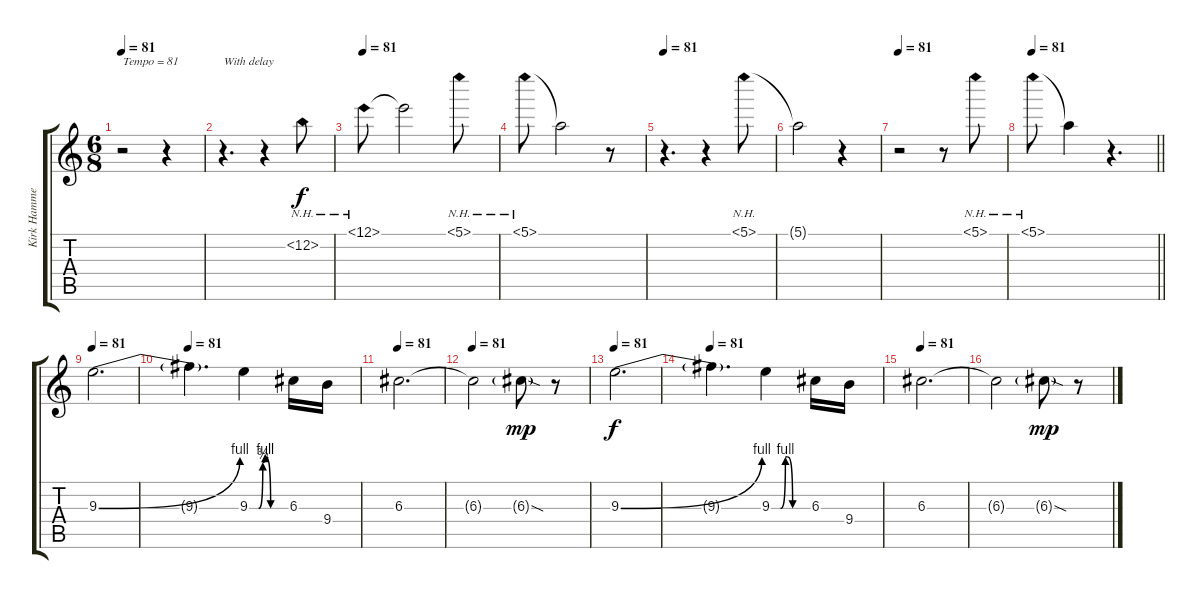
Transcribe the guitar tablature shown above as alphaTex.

\track ("Kirk Hammet" "Kirk Hamme") {instrument distortionguitar}
\staff {score tabs}
\tuning (E4 B3 G3 D3 A2 E2) {hide}
\ts (6 8)
\tempo 81
\clef g2
\ks c
r.2{txt "Tempo = 81" dy f} r.4 |
r.4{d txt "With delay" volume 12} r.4 12.2{nh}.8{volume 12 instrument electricguitarclean} |
\tempo 81
12.1{nh}.8{volume 12 instrument electricguitarclean} 12.1{t}.2 5.1{nh}.8{volume 10 instrument electricguitarclean} |
5.1{nh}.8{volume 8 instrument electricguitarclean} 5.1{t}.2 r.8 |
\tempo 81
r.4{d} r.4 5.1{nh}.8{volume 8 instrument electricguitarclean} |
5.1{t}.2{volume 5} r.4 |
\tempo 81
r.2 r.8 5.1{nh}.8{volume 10 instrument electricguitarclean} |
\tempo 81
\barLineRight lightlight
5.1{nh}.8{volume 10 instrument electricguitarclean} 5.1{t}.4 r.4{d} |
\tempo 81
9.3{be (bend 0 0 60 4)}.2{d volume 16 instrument overdrivenguitar} |
\tempo 81
9.3{t}.4{d} 9.3{be (custom 0 0 15 0 22 3 26 4 35 0 60 0)}.4 6.3.16 9.4.16 |
\tempo 81
6.3.2{d} |
\tempo 81
6.3{t}.2 6.3{sod g}.8{dy mp} r.8 |
\tempo 81
9.3{be (bend 0 0 60 4)}.2{d dy f} |
\tempo 81
9.3{t}.4{d} 9.3{be (custom 0 0 15 0 23 4 26 4 35 0 60 0)}.4 6.3.16 9.4.16 |
\tempo 81
6.3.2{d} |
6.3{t}.2 6.3{sod g}.8{dy mp} r.8
